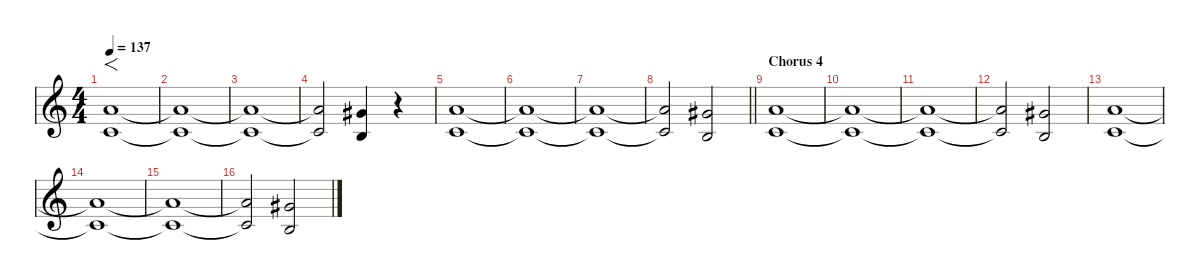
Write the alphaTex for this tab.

\defaultSystemsLayout 4
\hideDynamics
\bracketExtendMode nobrackets
\singleTrackTrackNamePolicy hidden
\multiTrackTrackNamePolicy hidden
\firstSystemTrackNameMode fullname
\firstSystemTrackNameOrientation horizontal
\otherSystemsTrackNameOrientation horizontal
\track ("Backing Vocals" "led.synth.") {instrument lead2sawtooth}
\staff {score}
\tuning (E4 B3 G3 D3 A2 E2)
\ts (4 4)
\tempo 137
\clef g2
\ks aminor
(5.1 1.2).1{f dy f beam Up} |
(5.1{t} 1.2{t}).1{beam Up} |
\ks c
(5.1{t} 1.2{t}).1{beam Up} |
(5.1{t} 1.2{t}).2{beam Up} (4.1{acc #} 0.2).4{beam Up} r.4{beam Up} |
\ks aminor
(5.1 1.2).1{beam Up} |
(5.1{t} 1.2{t}).1{beam Up} |
(5.1{t} 1.2{t}).1{beam Up} |
\barLineRight lightlight
(5.1{t} 1.2{t}).2{beam Up} (4.1{acc #} 0.2).2{beam Up} |
\section ("" "Chorus 4")
(5.1 1.2).1{beam Up} |
(5.1{t} 1.2{t}).1{beam Up} |
(5.1{t} 1.2{t}).1{beam Up} |
(5.1{t} 1.2{t}).2{beam Up} (4.1{acc #} 0.2).2{beam Up} |
(5.1 1.2).1{beam Up} |
(5.1{t} 1.2{t}).1{beam Up} |
(5.1{t} 1.2{t}).1{beam Up} |
(5.1{t} 1.2{t}).2{beam Up} (4.1{acc #} 0.2).2{beam Up}
